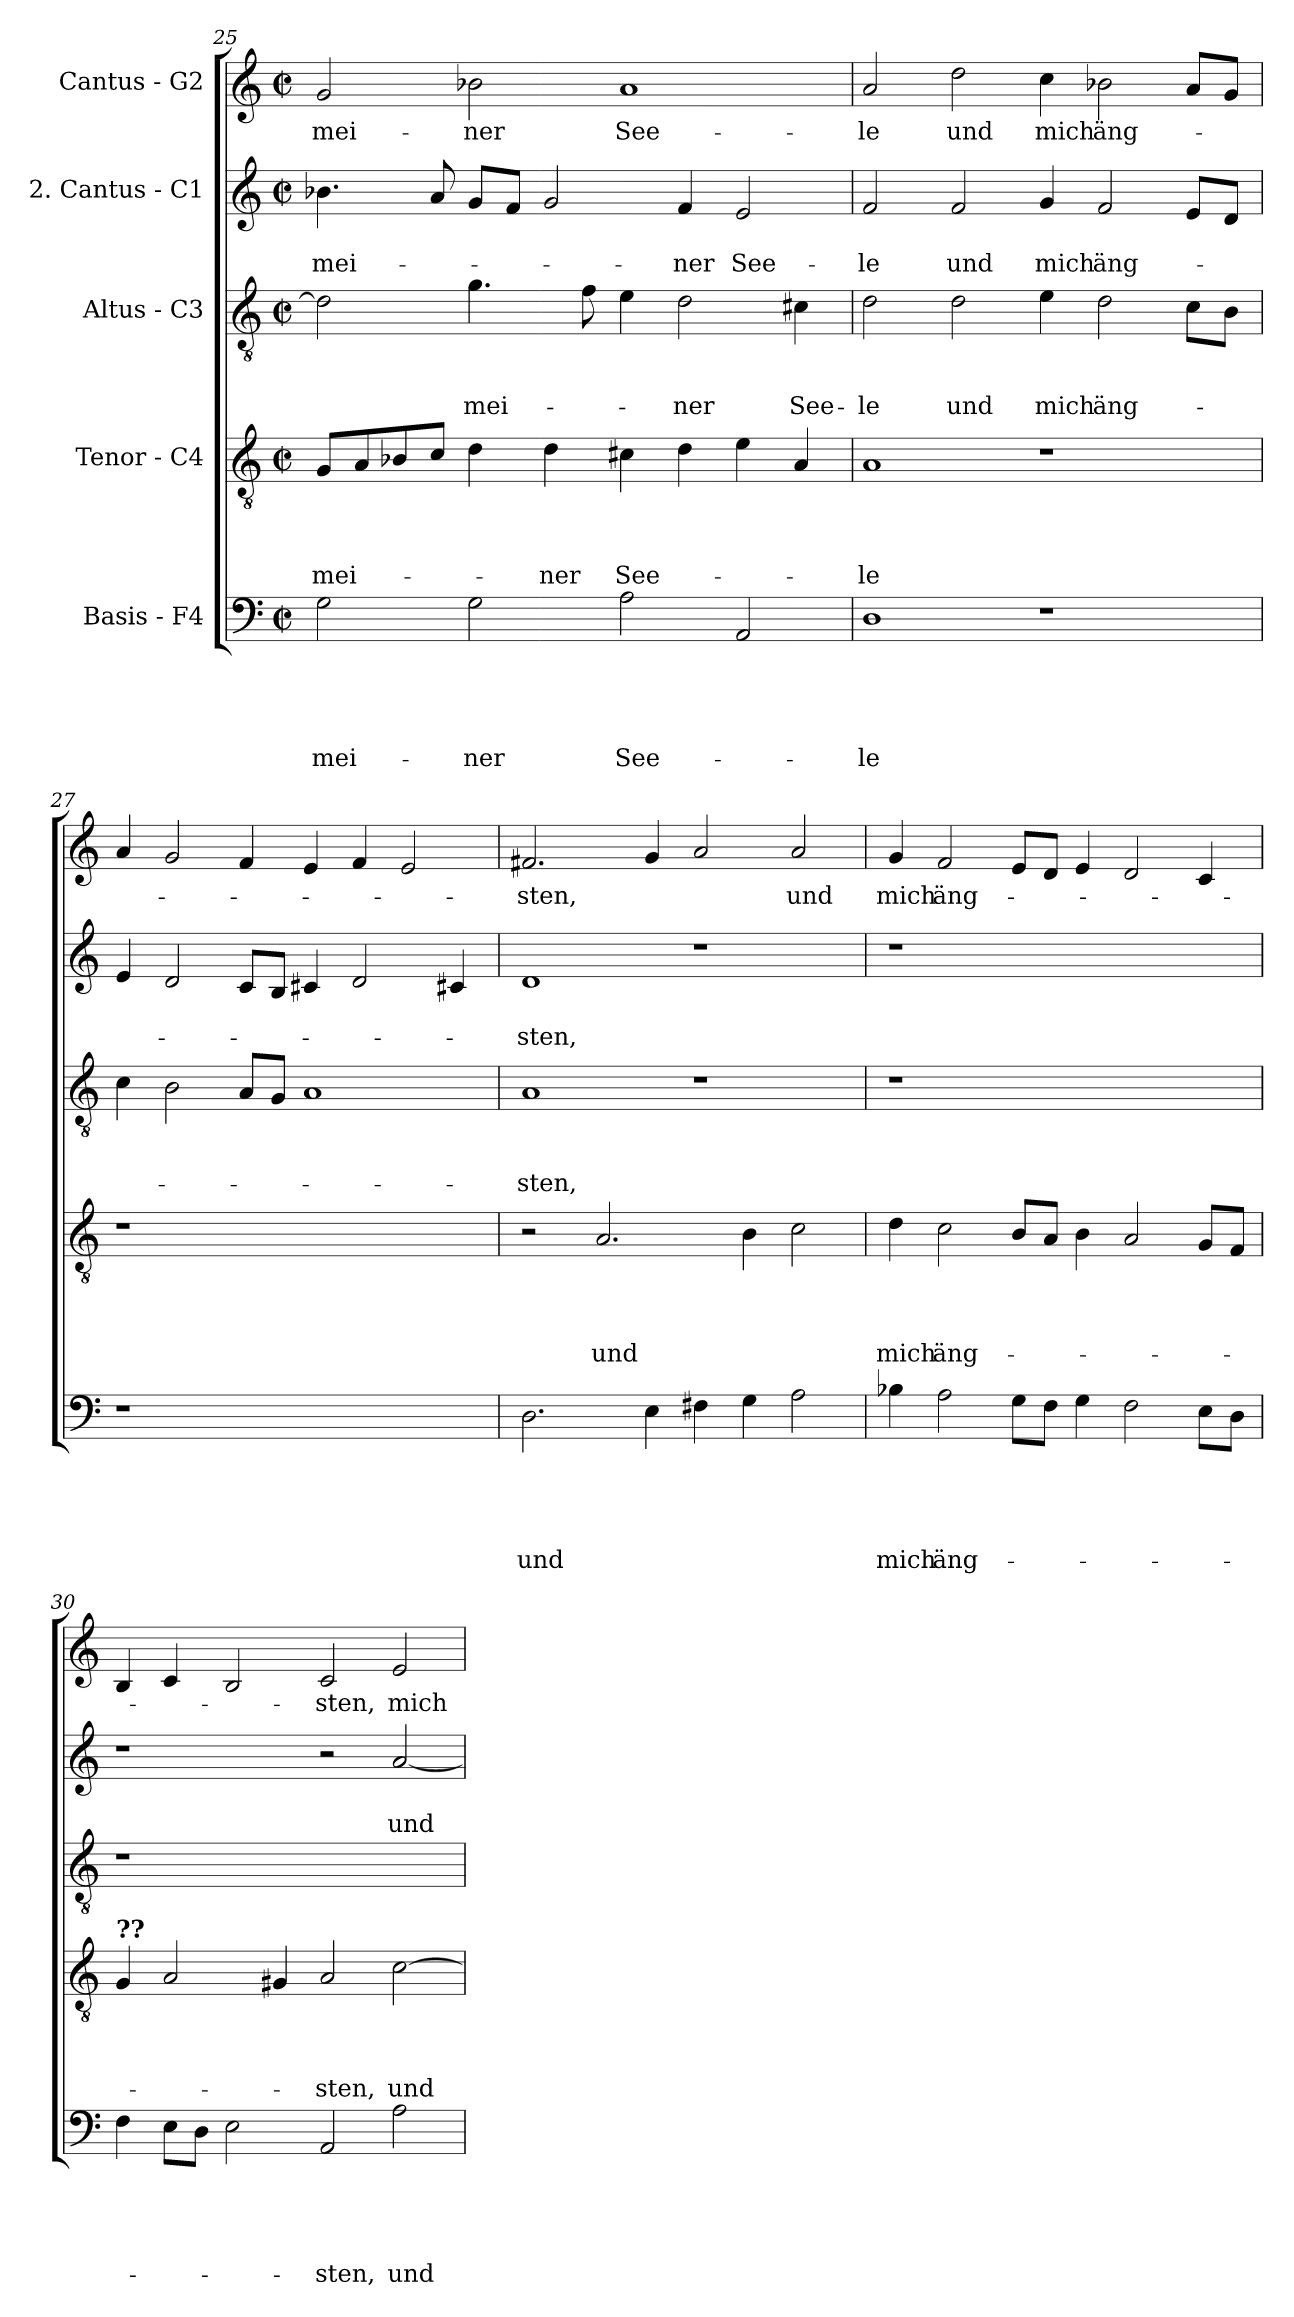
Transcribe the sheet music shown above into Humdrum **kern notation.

**kern	**text	**text	**text	**text	**text	**kern	**text	**text	**text	**text	**kern	**text	**text	**text	**kern	**text	**text	**kern	**text
*part5	*part5	*part5	*part5	*part5	*part5	*part4	*part4	*part4	*part4	*part4	*part3	*part3	*part3	*part3	*part2	*part2	*part2	*part1	*part1
*staff5	*staff5	*staff5	*staff5	*staff5	*staff5	*staff4	*staff4	*staff4	*staff4	*staff4	*staff3	*staff3	*staff3	*staff3	*staff2	*staff2	*staff2	*staff1	*staff1
*I"Basis - F4	*	*	*	*	*	*I"Tenor - C4	*	*	*	*	*I"Altus - C3	*	*	*	*I"2. Cantus - C1	*	*	*I"Cantus - G2	*
!!LO:LB:g=z
*clefF4	*	*	*	*	*	*clefGv2	*	*	*	*	*clefGv2	*	*	*	*clefG2	*	*	*clefG2	*
*k[]	*	*	*	*	*	*k[]	*	*	*	*	*k[]	*	*	*	*k[]	*	*	*k[]	*
*C:	*	*	*	*	*	*C:	*	*	*	*	*C:	*	*	*	*C:	*	*	*C:	*
*M2/2	*	*	*	*	*	*M2/2	*	*	*	*	*M2/2	*	*	*	*M2/2	*	*	*M2/2	*
*met(c|)	*	*	*	*	*	*met(c|)	*	*	*	*	*met(c|)	*	*	*	*met(c|)	*	*	*met(c|)	*
=25	=25	=25	=25	=25	=25	=25	=25	=25	=25	=25	=25	=25	=25	=25	=25	=25	=25	=25	=25
!	!	!	!	!	!LO:LY:b	!	!	!	!	!LO:LY:b	!	!	!	!	!	!	!LO:LY:b	!	!LO:LY:b
2G\	.	.	.	.	mei-	8G/L	.	.	.	mei-	2d\]	.	.	.	4.b-X\	.	mei-	2g/	mei-
.	.	.	.	.	.	8A/	.	.	.	.	.	.	.	.	.	.	.	.	.
.	.	.	.	.	.	8B-X/	.	.	.	.	.	.	.	.	.	.	.	.	.
.	.	.	.	.	.	8c/J	.	.	.	.	.	.	.	.	8a/	.	.	.	.
!	!	!	!	!	!LO:LY:b	!	!	!	!	!	!	!	!	!LO:LY:b	!	!	!	!	!LO:LY:b
2G\	.	.	.	.	-ner	4d\	.	.	.	.	4.g\	.	.	mei-	8g/L	.	.	2b-X\	-ner
.	.	.	.	.	.	.	.	.	.	.	.	.	.	.	8f/J	.	.	.	.
!	!	!	!	!	!	!	!	!	!	!LO:LY:b	!	!	!	!	!	!	!	!	!
.	.	.	.	.	.	4d\	.	.	.	-ner	.	.	.	.	2g/	.	.	.	.
.	.	.	.	.	.	.	.	.	.	.	8f\	.	.	.	.	.	.	.	.
!	!	!	!	!	!LO:LY:b	!	!	!	!	!LO:LY:b	!	!	!	!	!	!	!	!	!LO:LY:b
2A\	.	.	.	.	See-	4c#X\	.	.	.	See-	4e\	.	.	.	.	.	.	1a	See-
!	!	!	!	!	!	!	!	!	!	!	!	!	!	!LO:LY:b	!	!	!LO:LY:b	!	!
.	.	.	.	.	.	4d\	.	.	.	.	2d\	.	.	-ner	4f/	.	-ner	.	.
!	!	!	!	!	!	!	!	!	!	!	!	!	!	!	!	!	!LO:LY:b	!	!
2AA/	.	.	.	.	.	4e\	.	.	.	.	.	.	.	.	2e/	.	See-	.	.
!	!	!	!	!	!	!	!	!	!	!	!	!	!	!LO:LY:b	!	!	!	!	!
.	.	.	.	.	.	4A/	.	.	.	.	4c#X\	.	.	See-	.	.	.	.	.
=26	=26	=26	=26	=26	=26	=26	=26	=26	=26	=26	=26	=26	=26	=26	=26	=26	=26	=26	=26
!	!	!	!	!	!LO:LY:b	!	!	!	!	!LO:LY:b	!	!	!	!LO:LY:b	!	!	!LO:LY:b	!	!LO:LY:b
1D	.	.	.	.	-le	1A	.	.	.	-le	2d\	.	.	-le	2f/	.	-le	2a/	-le
!	!	!	!	!	!	!	!	!	!	!	!	!	!	!LO:LY:b	!	!	!LO:LY:b	!	!LO:LY:b
.	.	.	.	.	.	.	.	.	.	.	2d\	.	.	und	2f/	.	und	2dd\	und
!	!	!	!	!	!	!	!	!	!	!	!	!	!	!LO:LY:b	!	!	!LO:LY:b	!	!LO:LY:b
1r	.	.	.	.	.	1r	.	.	.	.	4e\	.	.	mich	4g/	.	mich	4cc\	mich
!	!	!	!	!	!	!	!	!	!	!	!	!	!	!LO:LY:b	!	!	!LO:LY:b	!	!LO:LY:b
.	.	.	.	.	.	.	.	.	.	.	2d\	.	.	äng-	2f/	.	äng-	2b-\	äng-
.	.	.	.	.	.	.	.	.	.	.	8c\L	.	.	.	8e/L	.	.	8a/L	.
.	.	.	.	.	.	.	.	.	.	.	8B\J	.	.	.	8d/J	.	.	8g/J	.
=27	=27	=27	=27	=27	=27	=27	=27	=27	=27	=27	=27	=27	=27	=27	=27	=27	=27	=27	=27
1r	.	.	.	.	.	1r	.	.	.	.	4c\	.	.	.	4e/	.	.	4a/	.
.	.	.	.	.	.	.	.	.	.	.	2B\	.	.	.	2d/	.	.	2g/	.
.	.	.	.	.	.	.	.	.	.	.	8A/L	.	.	.	8c/L	.	.	4f/	.
.	.	.	.	.	.	.	.	.	.	.	8G/J	.	.	.	8B/J	.	.	.	.
1ryy	.	.	.	.	.	1ryy	.	.	.	.	1A	.	.	.	4c#X/	.	.	4e/	.
.	.	.	.	.	.	.	.	.	.	.	.	.	.	.	2d/	.	.	4f/	.
.	.	.	.	.	.	.	.	.	.	.	.	.	.	.	.	.	.	2e/	.
.	.	.	.	.	.	.	.	.	.	.	.	.	.	.	4c#X/	.	.	.	.
=28	=28	=28	=28	=28	=28	=28	=28	=28	=28	=28	=28	=28	=28	=28	=28	=28	=28	=28	=28
!	!	!	!	!	!LO:LY:b	!	!	!	!	!	!	!	!	!LO:LY:b	!	!	!LO:LY:b	!	!LO:LY:b
2.D\	.	.	.	.	und	2r	.	.	.	.	1A	.	.	-sten,	1d	.	-sten,	2.f#X/	-sten,
!	!	!	!	!	!	!	!	!	!	!LO:LY:b	!	!	!	!	!	!	!	!	!
.	.	.	.	.	.	2.A/	.	.	.	und	.	.	.	.	.	.	.	.	.
4E\	.	.	.	.	.	.	.	.	.	.	.	.	.	.	.	.	.	4g/	.
4F#X\	.	.	.	.	.	.	.	.	.	.	1r	.	.	.	1r	.	.	2a/	.
4G\	.	.	.	.	.	4B\	.	.	.	.	.	.	.	.	.	.	.	.	.
!	!	!	!	!	!	!	!	!	!	!	!	!	!	!	!	!	!	!	!LO:LY:b
2A\	.	.	.	.	.	2c\	.	.	.	.	.	.	.	.	.	.	.	2a/	und
!!LO:LB:g=z
=29	=29	=29	=29	=29	=29	=29	=29	=29	=29	=29	=29	=29	=29	=29	=29	=29	=29	=29	=29
!	!	!	!	!	!LO:LY:b	!	!	!	!	!LO:LY:b	!	!	!	!	!	!	!	!	!LO:LY:b
4B-X\	.	.	.	.	mich	4d\	.	.	.	mich	1r	.	.	.	1r	.	.	4g/	mich
!	!	!	!	!	!LO:LY:b	!	!	!	!	!LO:LY:b	!	!	!	!	!	!	!	!	!LO:LY:b
2A\	.	.	.	.	äng-	2c\	.	.	.	äng-	.	.	.	.	.	.	.	2f/	äng-
8G\L	.	.	.	.	.	8B/L	.	.	.	.	.	.	.	.	.	.	.	8e/L	.
8F\J	.	.	.	.	.	8A/J	.	.	.	.	.	.	.	.	.	.	.	8d/J	.
4G\	.	.	.	.	.	4B\	.	.	.	.	1ryy	.	.	.	1ryy	.	.	4e/	.
2F\	.	.	.	.	.	2A/	.	.	.	.	.	.	.	.	.	.	.	2d/	.
8E\L	.	.	.	.	.	8G/L	.	.	.	.	.	.	.	.	.	.	.	4c/	.
8D\J	.	.	.	.	.	8F/J	.	.	.	.	.	.	.	.	.	.	.	.	.
=30	=30	=30	=30	=30	=30	=30	=30	=30	=30	=30	=30	=30	=30	=30	=30	=30	=30	=30	=30
!	!	!	!	!	!	!LO:TX:a:B:t=??	!	!	!	!	!	!	!	!	!	!	!	!	!
4F\	.	.	.	.	.	4G/	.	.	.	.	1r	.	.	.	1r	.	.	4B/	.
8E\L	.	.	.	.	.	2A/	.	.	.	.	.	.	.	.	.	.	.	4c/	.
8D\J	.	.	.	.	.	.	.	.	.	.	.	.	.	.	.	.	.	.	.
2E\	.	.	.	.	.	.	.	.	.	.	.	.	.	.	.	.	.	2B/	.
.	.	.	.	.	.	4G#X/	.	.	.	.	.	.	.	.	.	.	.	.	.
!	!	!	!	!	!LO:LY:b	!	!	!	!	!LO:LY:b	!	!	!	!	!	!	!	!	!LO:LY:b
2AA/	.	.	.	.	-sten,	2A/	.	.	.	-sten,	1ryy	.	.	.	2r	.	.	2c/	-sten,
!	!	!	!	!	!LO:LY:b	!	!	!	!	!LO:LY:b	!	!	!	!	!	!	!LO:LY:b	!	!LO:LY:b
2A\	.	.	.	.	und	[2c\	.	.	.	und	.	.	.	.	[2a/	.	und	2e/	mich
=	=	=	=	=	=	=	=	=	=	=	=	=	=	=	=	=	=	=	=
*-	*-	*-	*-	*-	*-	*-	*-	*-	*-	*-	*-	*-	*-	*-	*-	*-	*-	*-	*-
